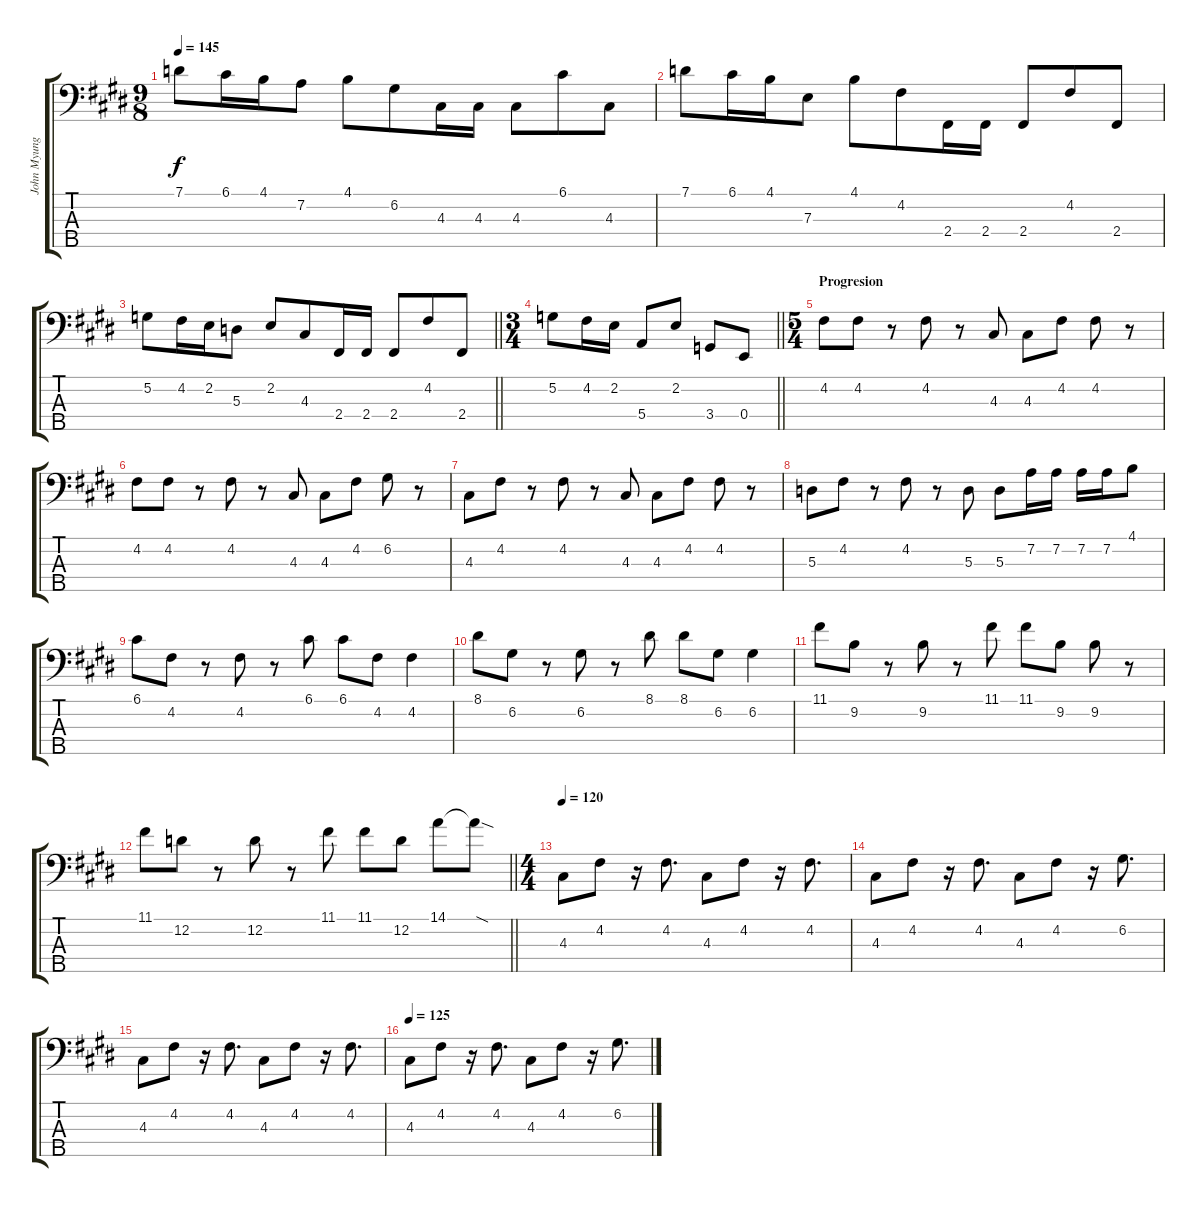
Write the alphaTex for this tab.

\track ("John Myung" "John Myung") {instrument electricbassfinger}
\staff {score tabs}
\tuning (G2 D2 A1 E1 B0) {hide}
\ts (9 8)
\tempo 145
\clef f4
\ks e
7.1.8{dy f} 6.1.16 4.1.16 7.2.8 4.1.8 6.2.8 4.3.16 4.3.16 4.3.8 6.1.8 4.3.8 |
7.1.8 6.1.16 4.1.16 7.3.8 4.1.8 4.2.8 2.4.16 2.4.16 2.4.8 4.2.8 2.4.8 |
\barLineRight lightlight
5.2.8 4.2.16 2.2.16 5.3.8 2.2.8 4.3.8 2.4.16 2.4.16 2.4.8 4.2.8 2.4.8 |
\ts (3 4)
\barLineRight lightlight
5.2.8 4.2.16 2.2.16 5.4.8 2.2.8 3.4.8 0.4.8 |
\ts (5 4)
\section ("" "Progresion")
4.2.8 4.2.8 r.8 4.2.8 r.8 4.3.8 4.3.8 4.2.8 4.2.8 r.8 |
4.2.8 4.2.8 r.8 4.2.8 r.8 4.3.8 4.3.8 4.2.8 6.2.8 r.8 |
4.3.8 4.2.8 r.8 4.2.8 r.8 4.3.8 4.3.8 4.2.8 4.2.8 r.8 |
5.3.8 4.2.8 r.8 4.2.8 r.8 5.3.8 5.3.8 7.2.16 7.2.16 7.2.16 7.2.16 4.1.8 |
6.1.8 4.2.8 r.8 4.2.8 r.8 6.1.8 6.1.8 4.2.8 4.2.4 |
8.1.8 6.2.8 r.8 6.2.8 r.8 8.1.8 8.1.8 6.2.8 6.2.4 |
11.1.8 9.2.8 r.8 9.2.8 r.8 11.1.8 11.1.8 9.2.8 9.2.8 r.8 |
\barLineRight lightlight
11.1.8 12.2.8 r.8 12.2.8 r.8 11.1.8 11.1.8 12.2.8 14.1.8 14.1{sod t}.8 |
\ts (4 4)
\tempo 120
4.3.8 4.2.8 r.16 4.2.8{d} 4.3.8 4.2.8 r.16 4.2.8{d} |
4.3.8 4.2.8 r.16 4.2.8{d} 4.3.8 4.2.8 r.16 6.2.8{d} |
4.3.8 4.2.8 r.16 4.2.8{d} 4.3.8 4.2.8 r.16 4.2.8{d} |
\tempo 125
4.3.8 4.2.8 r.16 4.2.8{d} 4.3.8 4.2.8 r.16 6.2.8{d}
